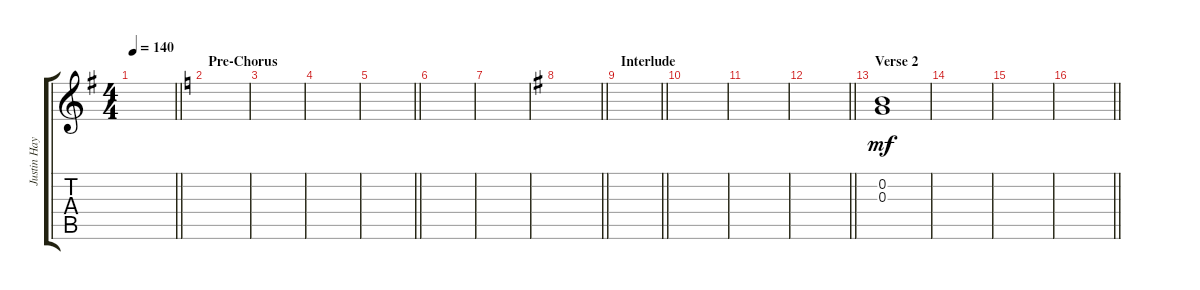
\track ("Justin Hayward" "Justin Hay") {instrument overdrivenguitar}
\staff {score tabs}
\tuning (E4 B3 G3 D3 A2 E2) {hide}
\ts (4 4)
\tempo 140
\clef g2
\barLineRight lightlight
\ks g
|
\section ("" "Pre-Chorus")
\ks c
|
|
|
\barLineRight lightlight
|
\section ("" "")
|
|
\barLineRight lightlight
\ks g
|
\section ("" "Interlude")
\barLineRight lightlight
|
|
|
\barLineRight lightlight
|
\section ("" "Verse 2")
(0.2 0.3).1{dy mf volume 4} |
|
|
\barLineRight lightlight
